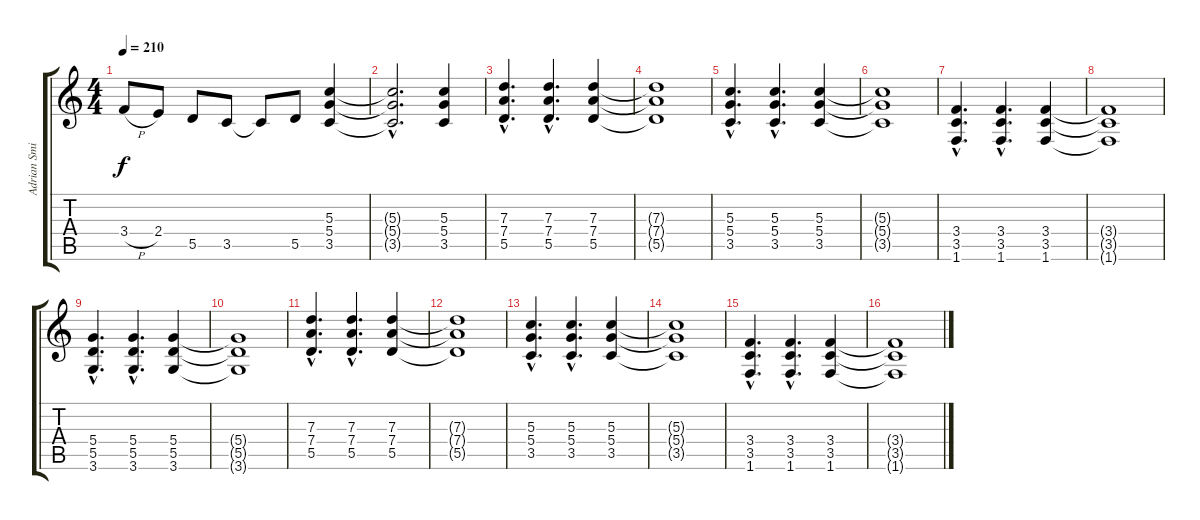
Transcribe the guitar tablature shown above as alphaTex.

\track ("Adrian Smith" "Adrian Smi") {instrument distortionguitar}
\staff {score tabs}
\tuning (E4 B3 G3 D3 A2 E2) {hide}
\ts (4 4)
\tempo 210
\clef g2
\ks c
3.4{h}.8{dy f} 2.4.8 5.5.8 3.5.8 3.5{t}.8 5.5.8 (5.3 5.4 3.5).4 |
(5.3{hac t} 5.4{hac t} 3.5{hac t}).2{d} (5.3 5.4 3.5).4 |
(7.3{hac} 7.4{hac} 5.5{hac}).4{d} (7.3{hac} 7.4{hac} 5.5{hac}).4{d} (7.3 7.4 5.5).4 |
(7.3{t} 7.4{t} 5.5{t}).1 |
(5.3{hac} 5.4{hac} 3.5{hac}).4{d} (5.3{hac} 5.4{hac} 3.5{hac}).4{d} (5.3 5.4 3.5).4 |
(5.3{t} 5.4{t} 3.5{t}).1 |
(3.4{hac} 3.5{hac} 1.6{hac}).4{d} (3.4{hac} 3.5{hac} 1.6{hac}).4{d} (3.4 3.5 1.6).4 |
(3.4{t} 3.5{t} 1.6{t}).1 |
(5.4{hac} 5.5{hac} 3.6{hac}).4{d} (5.4{hac} 5.5{hac} 3.6{hac}).4{d} (5.4 5.5 3.6).4 |
(5.4{t} 5.5{t} 3.6{t}).1 |
(7.3{hac} 7.4{hac} 5.5{hac}).4{d} (7.3{hac} 7.4{hac} 5.5{hac}).4{d} (7.3 7.4 5.5).4 |
(7.3{t} 7.4{t} 5.5{t}).1 |
(5.3{hac} 5.4{hac} 3.5{hac}).4{d} (5.3{hac} 5.4{hac} 3.5{hac}).4{d} (5.3 5.4 3.5).4 |
(5.3{t} 5.4{t} 3.5{t}).1 |
(3.4{hac} 3.5{hac} 1.6{hac}).4{d} (3.4{hac} 3.5{hac} 1.6{hac}).4{d} (3.4 3.5 1.6).4 |
(3.4{t} 3.5{t} 1.6{t}).1
